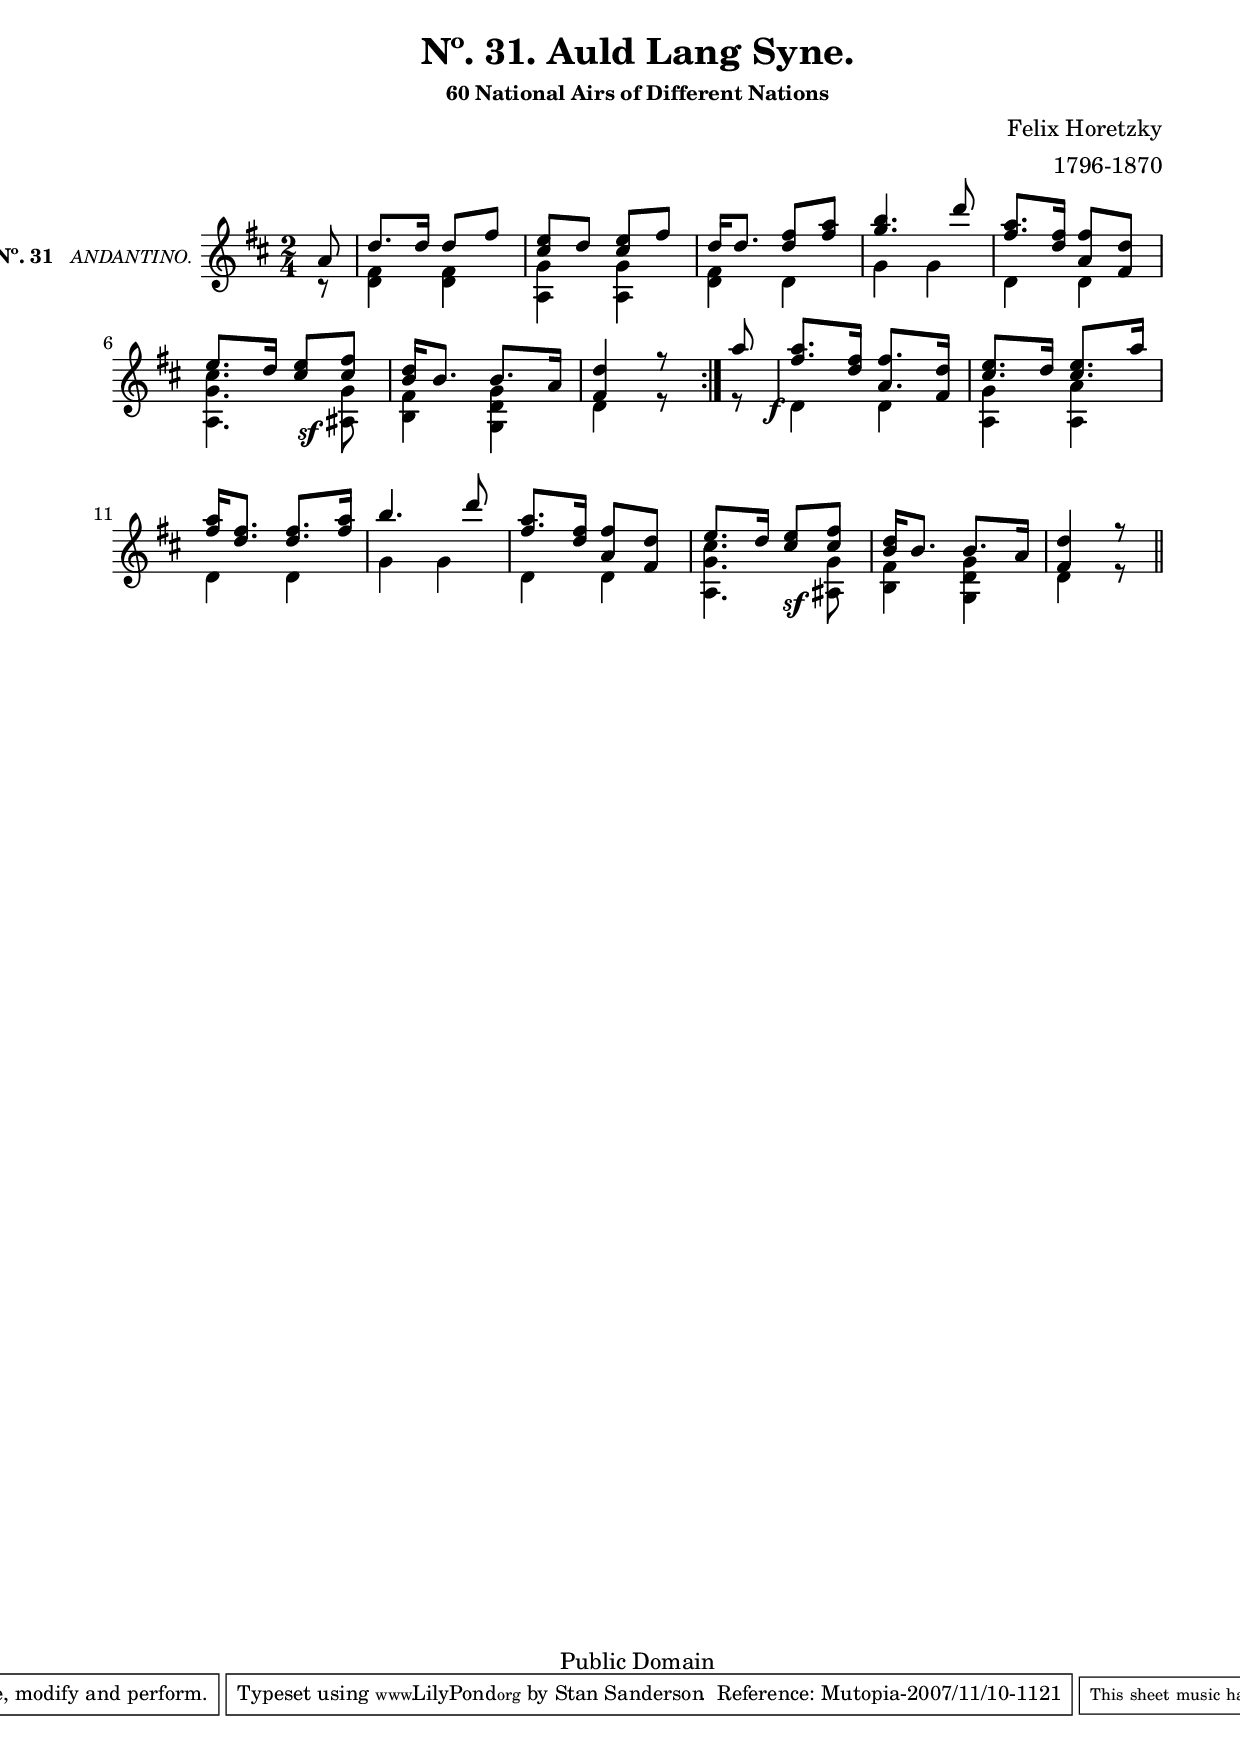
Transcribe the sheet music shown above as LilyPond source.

% Entered on Nov 8, 2007
\version "2.11.34"
%#(set-global-staff-size 17) 

\paper {
%	#(set-paper-size "a4")
%	#(set-paper-size "letter")
	left-margin = 0.75 \in
	line-width = 7.0 \in
	between-system-padding = #2.0
	between-system-space = #2.0
	ragged-last-bottom = ##t 
	ragged-bottom = ##f
}

\header {
	title = "Nº. 31. Auld Lang Syne."
	subtitle = ""
	subsubtitle = "60 National Airs of Different Nations"
	composer = \markup{\column \right-align 
	{\line {Felix Horetzky} 1796-1870}}
	meter = ""
% MUTOPIA
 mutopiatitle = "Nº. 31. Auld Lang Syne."
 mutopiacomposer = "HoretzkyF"
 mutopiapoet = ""
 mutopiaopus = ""
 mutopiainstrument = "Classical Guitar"
 date = "unk"
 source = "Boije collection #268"
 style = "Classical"
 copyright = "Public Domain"
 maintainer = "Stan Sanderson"
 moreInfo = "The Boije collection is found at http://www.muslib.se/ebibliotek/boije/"
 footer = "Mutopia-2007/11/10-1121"
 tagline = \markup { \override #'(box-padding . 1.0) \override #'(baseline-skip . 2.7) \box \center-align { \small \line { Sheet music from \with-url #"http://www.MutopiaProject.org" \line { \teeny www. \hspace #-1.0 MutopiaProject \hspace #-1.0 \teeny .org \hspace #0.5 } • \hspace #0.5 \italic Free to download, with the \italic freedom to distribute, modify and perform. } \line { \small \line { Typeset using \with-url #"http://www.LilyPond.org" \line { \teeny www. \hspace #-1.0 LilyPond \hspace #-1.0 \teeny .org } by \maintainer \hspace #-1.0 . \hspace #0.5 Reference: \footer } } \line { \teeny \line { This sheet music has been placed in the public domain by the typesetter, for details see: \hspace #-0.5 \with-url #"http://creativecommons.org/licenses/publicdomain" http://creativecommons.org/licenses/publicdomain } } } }
}

%%%%%%%%%%%%%%%%%%%%%%%%%%%%%%%%%%%%
%%
%% Source & comments
%%	
%%  	Felix Horetzky was born in Horyszów Ruski, Poland, January 1, 1796.
%%	Little is known about he came to the guitar. He traveled to Vienna
%%	to study under master guitarrist, Mauro Giuliani. He traveled
%%  	extensively in Europe as a concert performer and teacher. He wrote
%%  	between 100 and 150 pieces for the guitar. He died in Edinburgh
%%  	on October 6, 1870.
%%
%%	This piece is from #268, "60 National Airs of Different Nations",
%%	in the Boije collection and is in the public domain.
%%	
%%	<http://www.muslib.se/ebibliotek/boije/>
%%	Publisher: Chappell (London), no date given.
%%
%%	Carl Boije (1849-1923) was an amateur guitarist whose vast collection
%%	was donated to the State Library of Sweden after his death.
%%
%%	The dynamic markings for the most part follow the original score; obvious
%%	notation errors have been corrected.
%%
%%%%%%%%%%%%%%%%%%%%%%%%%%%%%%%%%%%%

\include "english.ly"

%%%% shortcuts

dol = \markup { \smaller\italic "dolce."}
cres = \markup{\smaller\italic"cresc:"}
cress = \markup{\tiny\smaller\italic"cresc:"}
espr = \markup{\smaller\italic"espres:"}
rit = \markup{\smaller\italic"ritart:"}
atem = \markup{\smaller\italic"a tempo:"}
smz = \markup{\smaller\italic"smorz:"} % smorzando
showTup = { \override TupletNumber #'transparent = ##f
		\override TupletBracket #'transparent = ##f }
hideTup = { \override TupletNumber #'transparent = ##t
		\override TupletBracket #'transparent = ##t }
seg = \markup {\smaller \smaller \musicglyph #"scripts.segno"}
cod = \markup {\smaller \vcenter "to" \hspace #0.7 \smaller \vcenter \musicglyph #"scripts.coda"}
toseg = \markup { \bold \vcenter "to" \hspace #0.7 \vcenter \smaller \musicglyph #"scripts.segno" }
fin = \markup {\smaller \smaller \bold \italic "Fine."}		
I = \once \override NoteColumn #'ignore-collision = ##t
sdu = \once \override Stem #'direction = #UP
sdd = \once \override Stem #'direction = #DOWN

%% End shortcuts


%%%%%%%%%%
%% Reminders
%
%    \once \override DynamicText #'extra-offset = #'(-3.75 . 5.5)
%    \once \override TextScript #'extra-offset = #'( 0.8 . -2.3 )
%    \once \override Stem #'length-fraction = #0.8
%    \once \override Beam #'positions = #'(-2.2 . -3.0)
%
%%%%%%%%%%

upper = \relative c''{
	\set Staff.instrumentName=\markup{ \center-align 
	{\smaller\bold "Nº. 31  " \smaller\smaller\italic "ANDANTINO. " 
	}}
	\repeat volta 2 {
		\partial 8*1 a8 |
		d8. d16 d8 fs |
		<e cs> d <e cs> fs |
		d16 d8. <fs d>8 <a fs> |
		<b g>4. d8 |
%% segno
		<a fs>8. <fs d>16 <fs a,>8 <d fs,> |
		e8. d16 <e cs>8 <fs cs> |
		<d b>16 b8. b8. a16 |
		<d fs,>4 r8
	}
	
	a'8 |
	<a  fs>8. <fs d>16 <fs a,>8. <d fs,>16 |
	<e cs>8. d16 <e cs>8. a16 |
	<a fs>16 <fs d>8. <fs d> <a fs>16 |
	b4. d8 |
	
	<a fs>8. <fs d>16 <fs a,>8 <d fs,> |
	e8. d16 <e cs>8 <fs cs> |
	<d b>16 b8. b8. a16 |
	<d fs,>4 r8
}
 



lower = \relative c' { 
	\override Staff.NoteCollision 
	#'merge-differently-headed = ##t
	\set fingeringOrientations = #'(left)
	\repeat volta 2 {
		\partial 8*1 r8 |
		<fs d>4 <fs d> |
		<g a,> <g a,> |
		<fs d> d | 
		g g |
%% segno
		d d |
		<cs' g a,>4. \once \override DynamicText 
			#'extra-offset = #'(-3.9 . 3.0) <g as,>8_\sf |
		<fs b,>4 <g d g,> |
		d r8 
	}	
	r |
	\once \override DynamicText #'extra-offset = #'(-2.3 . 2.0)
	d4_\f d |
	<g a,> <a a,> |
	d, d | 
	g g |
		
	d d |
	<cs' g a,>4. \once \override DynamicText 
		#'extra-offset = #'(-3.9 . 3.0) <g as,>8_\sf |
	<fs b,>4 <g d g,> |
	d r8	
}

staffClassicalGuitar = \new Staff  {
		\time 2/4
		\key d \major
		\set Staff.connectArpeggios = ##t
		\set Staff.midiInstrument="acoustic guitar (nylon)"
		<<
			\new Voice = A { \voiceOne  \upper }
			\new Voice = C { \voiceFour  \lower }
		>>
		\bar "||"   %%  "|."
}

\score { 
		<<
			\staffClassicalGuitar
		>>
		}
		
\layout  {\context {
   \Staff
   \consists Span_arpeggio_engraver
 } }

\score {
%%	\unfoldRepeats
	\staffClassicalGuitar
	\midi {
		\context {
			\Score
			tempoWholesPerMinute = #(ly:make-moment 72 4)
		}
		\context {
			\Voice
			\remove "Dynamic_performer"
	    }
    }
}
